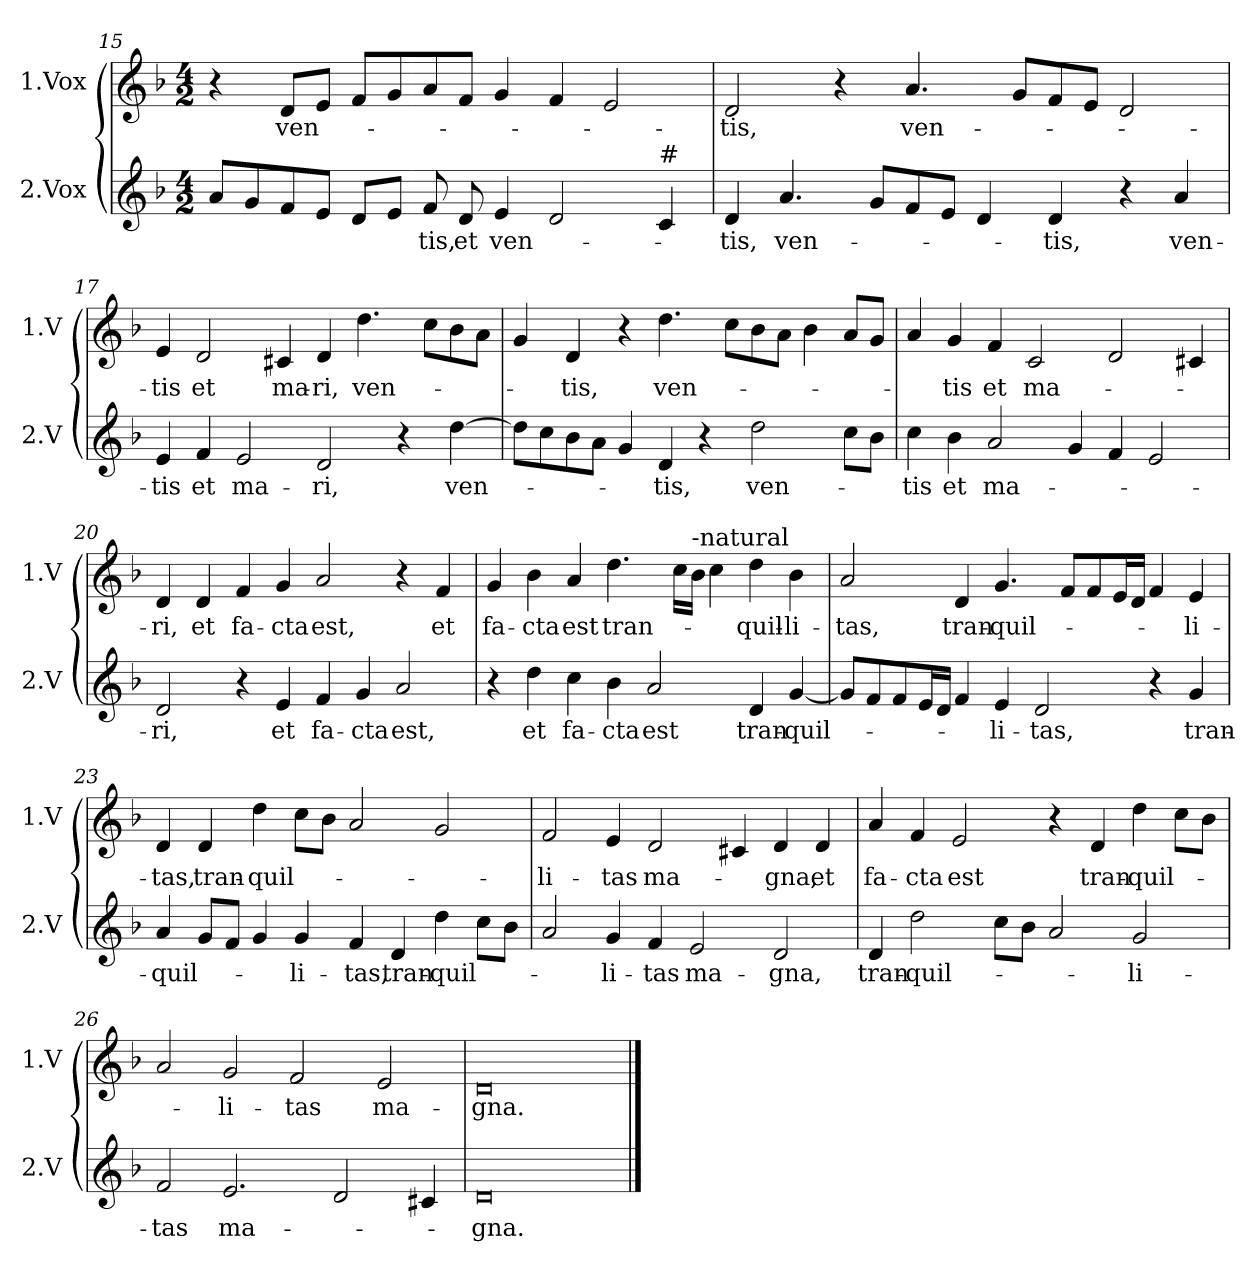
**kern	**text	**kern	**text
*part2	*part2	*part1	*part1
*staff2	*staff2	*staff1	*staff1
*I"2.Vox	*	*I"1.Vox	*
*I'2.V	*	*I'1.V	*
*clefG2	*	*clefG2	*
*k[b-]	*	*k[b-]	*
*F:	*	*F:	*
*M4/2	*	*M4/2	*
=15	=15	=15	=15
8a/L	.	4r	.
8g/	.	.	.
!	!	!	!LO:LY:b
8f/	.	8d/L	ven-
8e/J	.	8e/J	.
8d/L	.	8f/L	.
8e/J	.	8g/	.
!	!LO:LY:b	!	!
8f/	-tis,	8a/	.
!	!LO:LY:b	!	!
8d/	et	8f/J	.
!	!LO:LY:b	!	!
4e/	ven-	4g/	.
2d/	.	4f/	.
.	.	2e/	.
!LO:TX:a:t=#	!	!	!
4c/	.	.	.
!!LO:PB:g=z
=16	=16	=16	=16
!	!LO:LY:b	!	!LO:LY:b
4d/	-tis,	2d/	-tis,
!	!LO:LY:b	!	!
4.a/	ven-	.	.
.	.	4r	.
8g/L	.	.	.
!	!	!	!LO:LY:b
8f/	.	4.a/	ven-
8e/J	.	.	.
4d/	.	.	.
.	.	8g/L	.
!	!LO:LY:b	!	!
4d/	-tis,	8f/	.
.	.	8e/J	.
4r	.	2d/	.
!	!LO:LY:b	!	!
4a/	ven-	.	.
=17	=17	=17	=17
!	!LO:LY:b	!	!LO:LY:b
4e/	-tis	4e/	-tis
!	!LO:LY:b	!	!LO:LY:b
4f/	et	2d/	et
!	!LO:LY:b	!	!
2e/	ma-	.	.
!	!	!	!LO:LY:b
.	.	4c#X/	ma-
!	!LO:LY:b	!	!LO:LY:b
2d/	-ri,	4d/	-ri,
!	!	!	!LO:LY:b
.	.	4.dd\	ven-
4r	.	.	.
.	.	8cc\L	.
!	!LO:LY:b	!	!
[4dd\	ven-	8b-\	.
.	.	8a\J	.
=18	=18	=18	=18
8dd\L]	.	4g/	.
8cc\	.	.	.
!	!	!	!LO:LY:b
8b-\	.	4d/	-tis,
8a\J	.	.	.
4g/	.	4r	.
!	!LO:LY:b	!	!LO:LY:b
4d/	-tis,	4.dd\	ven-
4r	.	.	.
.	.	8cc\L	.
!	!LO:LY:b	!	!
2dd\	ven-	8b-\	.
.	.	8a\J	.
.	.	4b-\	.
8cc\L	.	8a/L	.
8b-\J	.	8g/J	.
!!LO:LB:g=z
=19	=19	=19	=19
!	!LO:LY:b	!	!
4cc\	-tis	4a/	.
!	!LO:LY:b	!	!LO:LY:b
4b-\	et	4g/	-tis
!	!LO:LY:b	!	!LO:LY:b
2a/	ma-	4f/	et
!	!	!	!LO:LY:b
.	.	2c/	ma-
4g/	.	.	.
4f/	.	2d/	.
2e/	.	.	.
.	.	4c#X/	.
=20	=20	=20	=20
!	!LO:LY:b	!	!LO:LY:b
2d/	-ri,	4d/	-ri,
!	!	!	!LO:LY:b
.	.	4d/	et
!	!	!	!LO:LY:b
4r	.	4f/	fa-
!	!LO:LY:b	!	!LO:LY:b
4e/	et	4g/	-cta
!	!LO:LY:b	!	!LO:LY:b
4f/	fa-	2a/	est,
!	!LO:LY:b	!	!
4g/	-cta	.	.
!	!LO:LY:b	!	!
2a/	est,	4r	.
!	!	!	!LO:LY:b
.	.	4f/	et
=21	=21	=21	=21
!	!	!	!LO:LY:b
4r	.	4g/	fa-
!	!LO:LY:b	!	!LO:LY:b
4dd\	et	4b-\	-cta
!	!LO:LY:b	!	!LO:LY:b
4cc\	fa-	4a/	est
!	!LO:LY:b	!	!LO:LY:b
4b-\	-cta	4.dd\	tran-
!	!LO:LY:b	!	!
2a/	est	.	.
.	.	16cc\LL	.
!	!	!LO:TX:a:t=-natural	!
.	.	16b-\JJ	.
.	.	4cc\	.
!	!LO:LY:b	!	!LO:LY:b
4d/	tran-	4dd\	-quil-
!	!LO:LY:b	!	!LO:LY:b
[4g/	-quil-	4b-\	-li-
!!LO:LB:g=z
=22	=22	=22	=22
!	!	!	!LO:LY:b
8g/L]	.	2a/	-tas,
8f/	.	.	.
8f/	.	.	.
16e/L	.	.	.
16d/JJ	.	.	.
!	!	!	!LO:LY:b
4f/	.	4d/	tran-
!	!LO:LY:b	!	!LO:LY:b
4e/	-li-	4.g/	-quil-
!	!LO:LY:b	!	!
2d/	-tas,	.	.
.	.	8f/L	.
.	.	8f/	.
.	.	16e/L	.
.	.	16d/JJ	.
4r	.	4f/	.
!	!LO:LY:b	!	!LO:LY:b
4g/	tran-	4e/	-li-
=23	=23	=23	=23
!	!LO:LY:b	!	!LO:LY:b
4a/	-quil-	4d/	-tas,
!	!	!	!LO:LY:b
8g/L	.	4d/	tran-
8f/J	.	.	.
!	!	!	!LO:LY:b
4g/	.	4dd\	-quil-
!	!LO:LY:b	!	!
4g/	-li-	8cc\L	.
.	.	8b-\J	.
!	!LO:LY:b	!	!
4f/	-tas,	2a/	.
!	!LO:LY:b	!	!
4d/	tran-	.	.
!	!LO:LY:b	!	!
4dd\	-quil-	2g/	.
8cc\L	.	.	.
8b-\J	.	.	.
=24	=24	=24	=24
!	!	!	!LO:LY:b
2a/	.	2f/	-li-
!	!LO:LY:b	!	!LO:LY:b
4g/	-li-	4e/	-tas
!	!LO:LY:b	!	!LO:LY:b
4f/	-tas	2d/	ma-
!	!LO:LY:b	!	!
2e/	ma-	.	.
.	.	4c#X/	.
!	!LO:LY:b	!	!LO:LY:b
2d/	-gna,	4d/	-gna,
!	!	!	!LO:LY:b
.	.	4d/	et
!!LO:LB:g=z
=25	=25	=25	=25
!	!LO:LY:b	!	!LO:LY:b
4d/	tran-	4a/	fa-
!	!LO:LY:b	!	!LO:LY:b
2dd\	-quil-	4f/	-cta
!	!	!	!LO:LY:b
.	.	2e/	est
8cc\L	.	.	.
8b-\J	.	.	.
2a/	.	4r	.
!	!	!	!LO:LY:b
.	.	4d/	tran-
!	!LO:LY:b	!	!LO:LY:b
2g/	-li-	4dd\	-quil-
.	.	8cc\L	.
.	.	8b-\J	.
=26	=26	=26	=26
!	!LO:LY:b	!	!
2f/	-tas	2a/	.
!	!LO:LY:b	!	!LO:LY:b
2.e/	ma-	2g/	-li-
!	!	!	!LO:LY:b
.	.	2f/	-tas
2d/	.	.	.
!	!	!	!LO:LY:b
.	.	2e/	ma-
4c#X/	.	.	.
=27	=27	=27	=27
!	!LO:LY:b	!	!LO:LY:b
0d	-gna.	0d	-gna.
==	==	==	==
*-	*-	*-	*-
